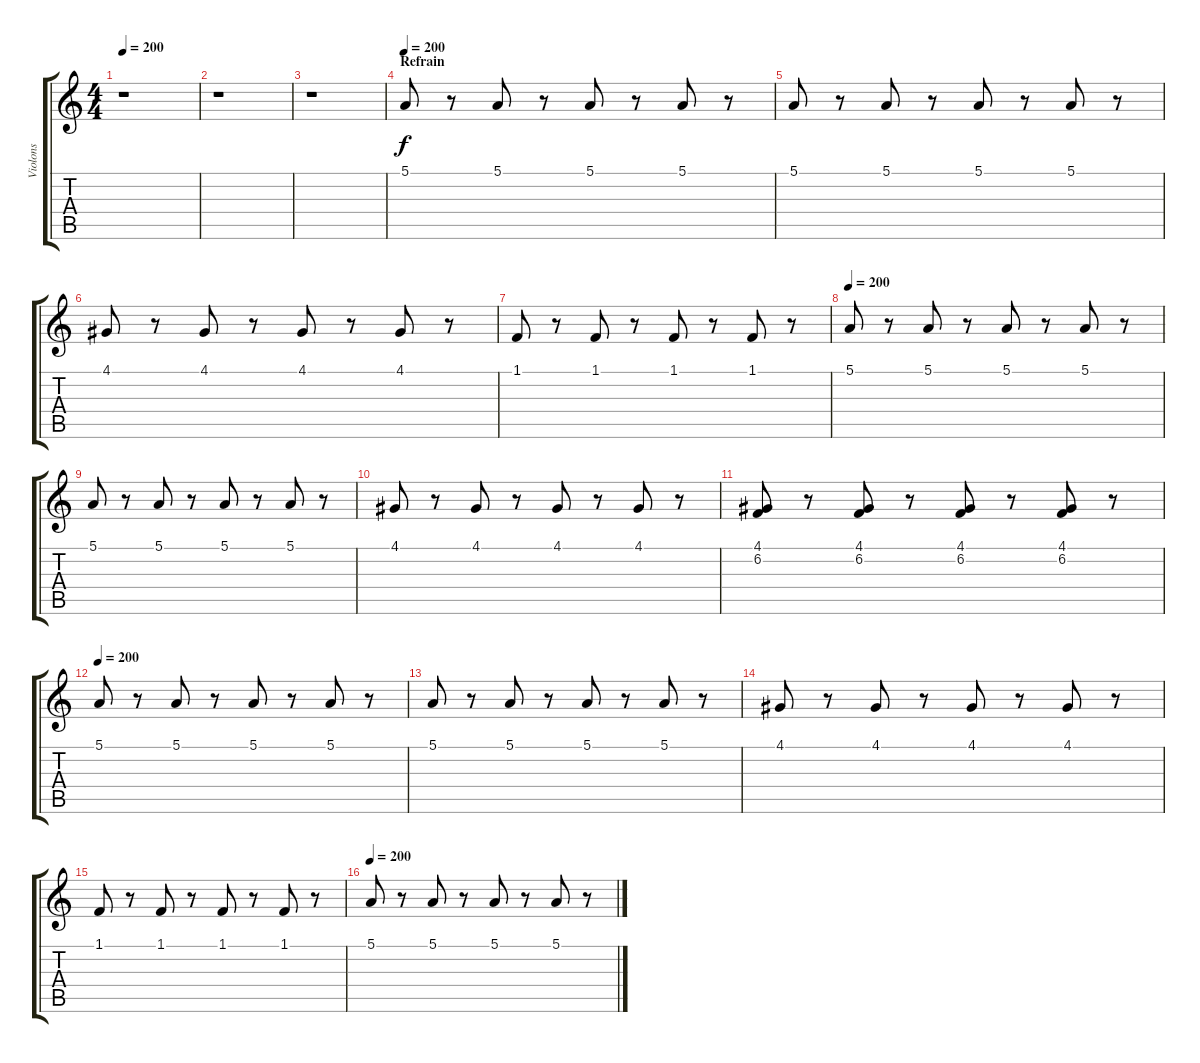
\track ("Violons" "Violons") {instrument synthstrings1}
\staff {score tabs}
\tuning (E4 B3 G3 D3 A2 E2) {hide}
\ts (4 4)
\tempo 200
\clef g2
\ks c
r.1{dy f} |
r.1 |
r.1 |
\section ("" "Refrain")
\tempo 200
5.1.8 r.8 5.1.8 r.8 5.1.8 r.8 5.1.8 r.8 |
5.1.8 r.8 5.1.8 r.8 5.1.8 r.8 5.1.8 r.8 |
4.1.8 r.8 4.1.8 r.8 4.1.8 r.8 4.1.8 r.8 |
1.1.8 r.8 1.1.8 r.8 1.1.8 r.8 1.1.8 r.8 |
\tempo 200
5.1.8 r.8 5.1.8 r.8 5.1.8 r.8 5.1.8 r.8 |
5.1.8 r.8 5.1.8 r.8 5.1.8 r.8 5.1.8 r.8 |
4.1.8 r.8 4.1.8 r.8 4.1.8 r.8 4.1.8 r.8 |
(4.1 6.2).8 r.8 (4.1 6.2).8 r.8 (4.1 6.2).8 r.8 (4.1 6.2).8 r.8 |
\tempo 200
5.1.8 r.8 5.1.8 r.8 5.1.8 r.8 5.1.8 r.8 |
5.1.8 r.8 5.1.8 r.8 5.1.8 r.8 5.1.8 r.8 |
4.1.8 r.8 4.1.8 r.8 4.1.8 r.8 4.1.8 r.8 |
1.1.8 r.8 1.1.8 r.8 1.1.8 r.8 1.1.8 r.8 |
\tempo 200
5.1.8 r.8 5.1.8 r.8 5.1.8 r.8 5.1.8 r.8
